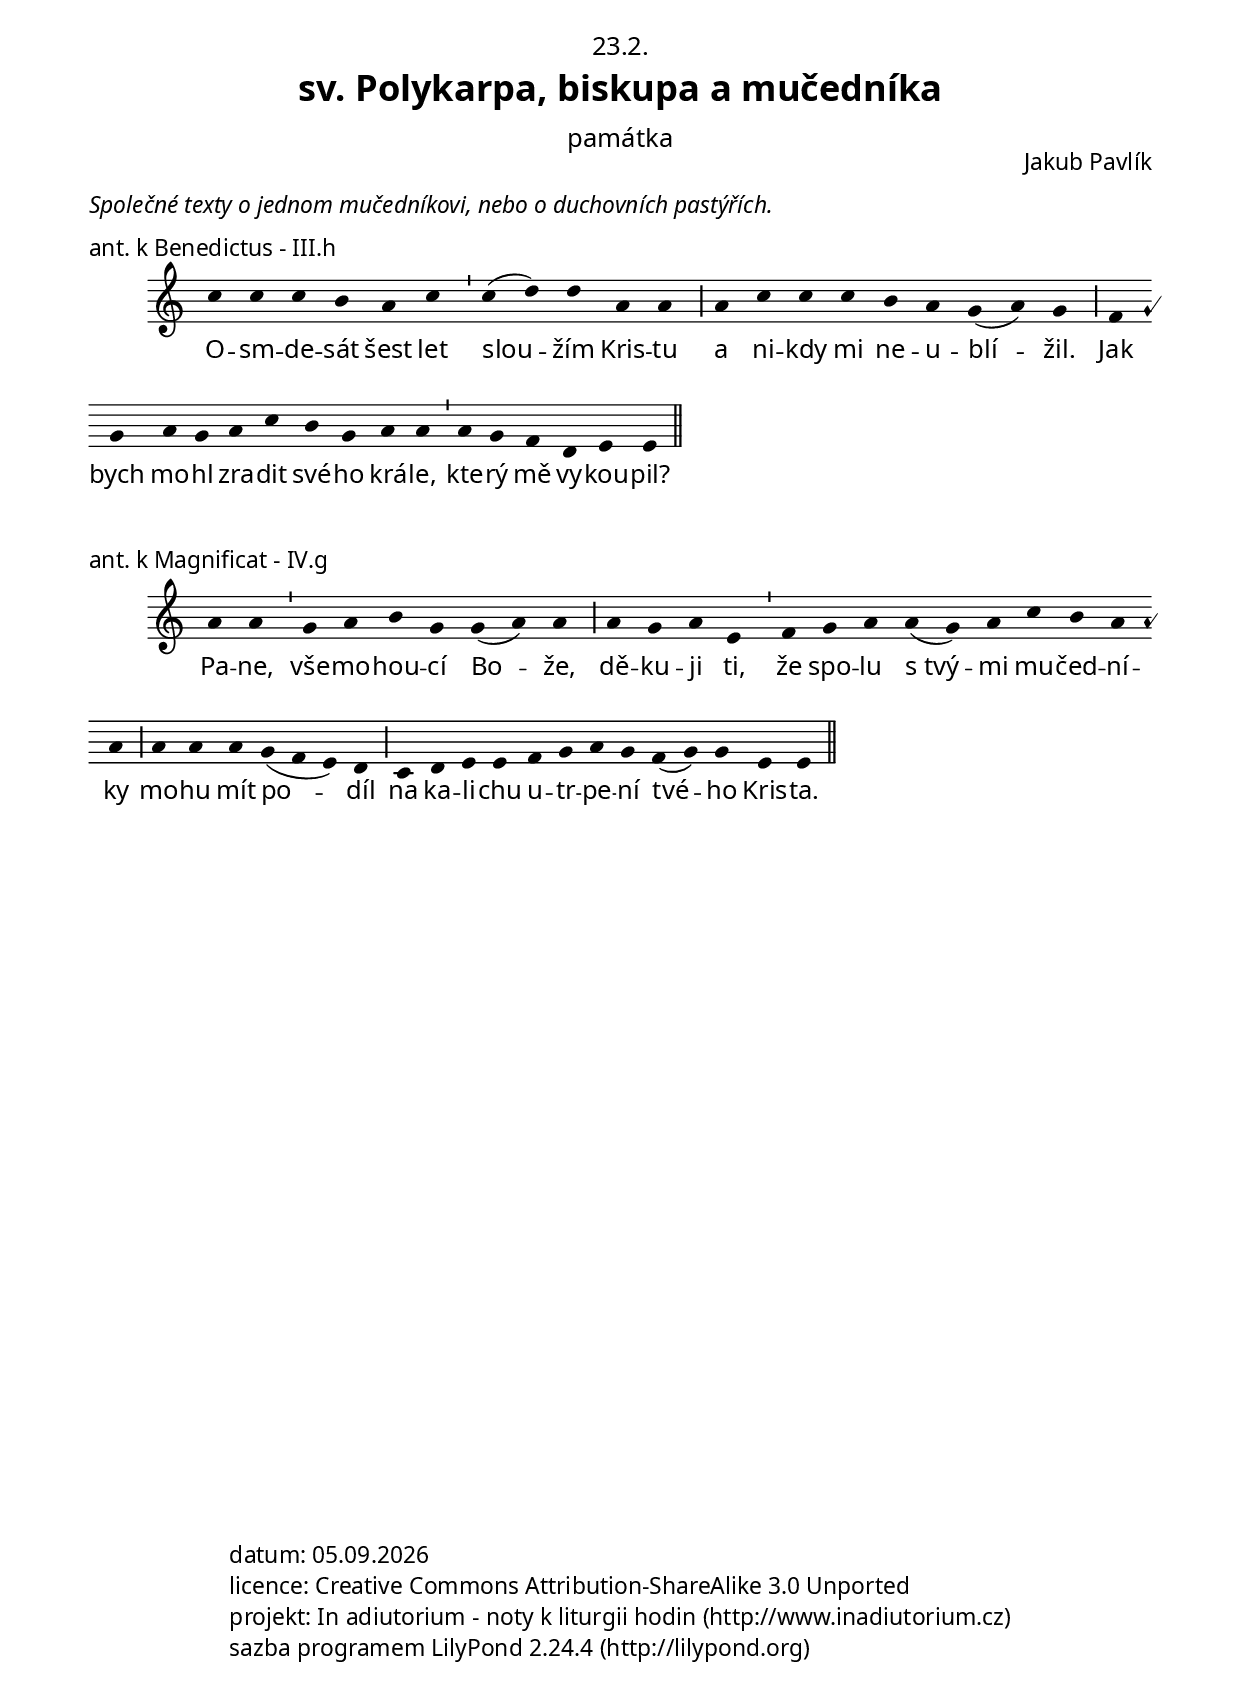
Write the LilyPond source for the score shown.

\version "2.19.16"

\include "../spolecne.ly"

\header {
  title = \markup\titleSvatek
            "sv. Polykarpa, biskupa a mučedníka"
            "památka"
            23.2.
  composer = "Jakub Pavlík"
}

\markup\communia #'(#:mucednik #:pastyr)

\score {
  \relative c'' {
    \choralniRezim
    c4 c c b a c \barMin c( d) d a a \barMaior
    a c c c b a g( a) g \barMaior
    f g a g a c b g a a \barMin
    a g f d e e \barFinalis
  }
  \addlyrics {
    O -- sm -- de -- sát šest let slou -- žím Kris -- tu
    a ni -- kdy mi ne -- u -- blí -- žil.
    Jak bych mo -- hl zra -- dit své -- ho krá -- le,
    kte -- rý mě vy -- kou -- pil?
  }
  \header {
    quid = "ant. k Benedictus"
    modus = "III"
    differentia = "h"
    psalmus = ""
    id = "aben"
    piece = \markup {\sestavTitulekBezZalmu}
  }
}

\score {
  \relative c'' {
    \choralniRezim
    a4 a \barMin g a b g g( a) a \barMaior
    a g a e \barMin
    f g a a( g) a c b a a \barMaior
    a a a g( f e) d \barMaior
    c d e e f g a g f( g) g e e \barFinalis
  }
  \addlyrics {
    Pa -- ne, vše -- mo -- hou -- cí Bo -- že,
    dě -- ku -- ji ti,
    že spo -- lu s_tvý -- mi mu -- čed -- ní -- ky
    mo -- hu mít po -- díl
    na ka -- li -- chu u -- tr -- pe -- ní tvé -- ho Kris -- ta.
  }
  \header {
    quid = "ant. k Magnificat"
    modus = "IV"
    differentia = "g"
    psalmus = ""
    id = "amag"
    piece = \markup {\sestavTitulekBezZalmu}
  }
}